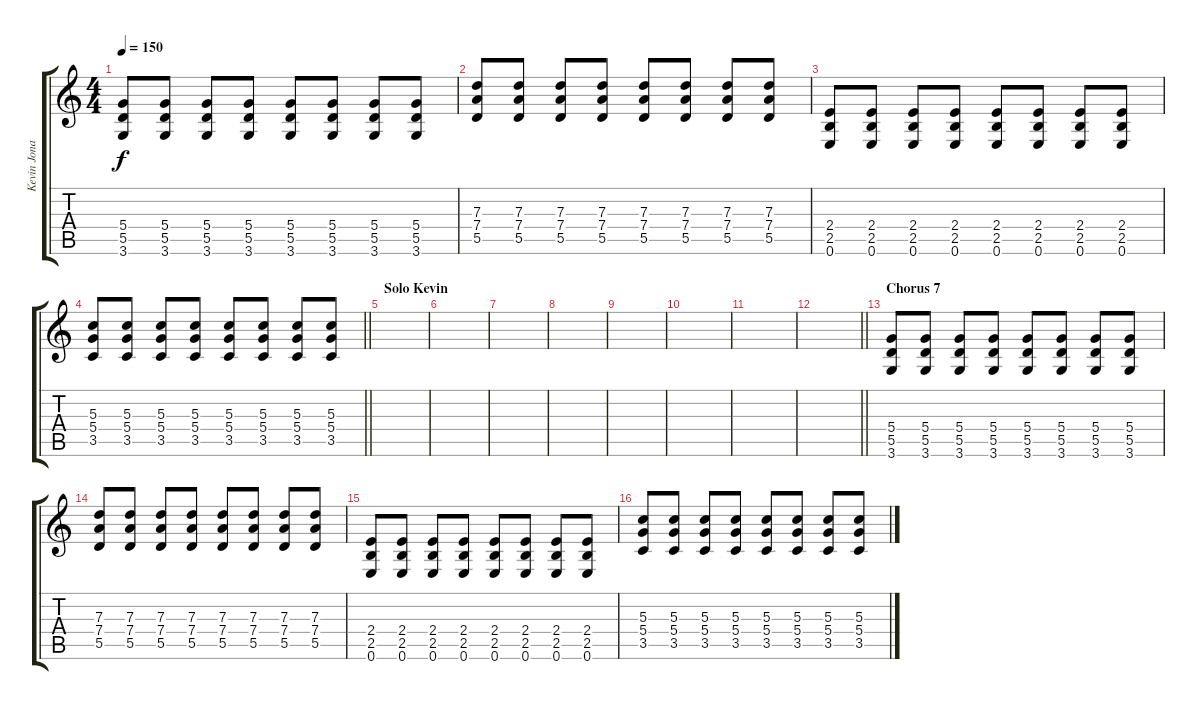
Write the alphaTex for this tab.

\track ("Kevin Jonas" "Kevin Jona") {instrument distortionguitar}
\staff {score tabs}
\tuning (E4 B3 G3 D3 A2 E2) {hide}
\ts (4 4)
\tempo 150
\clef g2
\ks c
(5.4 5.5 3.6).8{dy f} (5.4 5.5 3.6).8 (5.4 5.5 3.6).8 (5.4 5.5 3.6).8 (5.4 5.5 3.6).8 (5.4 5.5 3.6).8 (5.4 5.5 3.6).8 (5.4 5.5 3.6).8 |
(7.3 7.4 5.5).8 (7.3 7.4 5.5).8 (7.3 7.4 5.5).8 (7.3 7.4 5.5).8 (7.3 7.4 5.5).8 (7.3 7.4 5.5).8 (7.3 7.4 5.5).8 (7.3 7.4 5.5).8 |
(2.4 2.5 0.6).8 (2.4 2.5 0.6).8 (2.4 2.5 0.6).8 (2.4 2.5 0.6).8 (2.4 2.5 0.6).8 (2.4 2.5 0.6).8 (2.4 2.5 0.6).8 (2.4 2.5 0.6).8 |
\barLineRight lightlight
(5.3 5.4 3.5).8 (5.3 5.4 3.5).8 (5.3 5.4 3.5).8 (5.3 5.4 3.5).8 (5.3 5.4 3.5).8 (5.3 5.4 3.5).8 (5.3 5.4 3.5).8 (5.3 5.4 3.5).8 |
\section ("" "Solo Kevin")
|
|
|
|
|
|
|
\barLineRight lightlight
|
\section ("" "Chorus 7")
(5.4 5.5 3.6).8 (5.4 5.5 3.6).8 (5.4 5.5 3.6).8 (5.4 5.5 3.6).8 (5.4 5.5 3.6).8 (5.4 5.5 3.6).8 (5.4 5.5 3.6).8 (5.4 5.5 3.6).8 |
(7.3 7.4 5.5).8 (7.3 7.4 5.5).8 (7.3 7.4 5.5).8 (7.3 7.4 5.5).8 (7.3 7.4 5.5).8 (7.3 7.4 5.5).8 (7.3 7.4 5.5).8 (7.3 7.4 5.5).8 |
(2.4 2.5 0.6).8 (2.4 2.5 0.6).8 (2.4 2.5 0.6).8 (2.4 2.5 0.6).8 (2.4 2.5 0.6).8 (2.4 2.5 0.6).8 (2.4 2.5 0.6).8 (2.4 2.5 0.6).8 |
(5.3 5.4 3.5).8 (5.3 5.4 3.5).8 (5.3 5.4 3.5).8 (5.3 5.4 3.5).8 (5.3 5.4 3.5).8 (5.3 5.4 3.5).8 (5.3 5.4 3.5).8 (5.3 5.4 3.5).8
